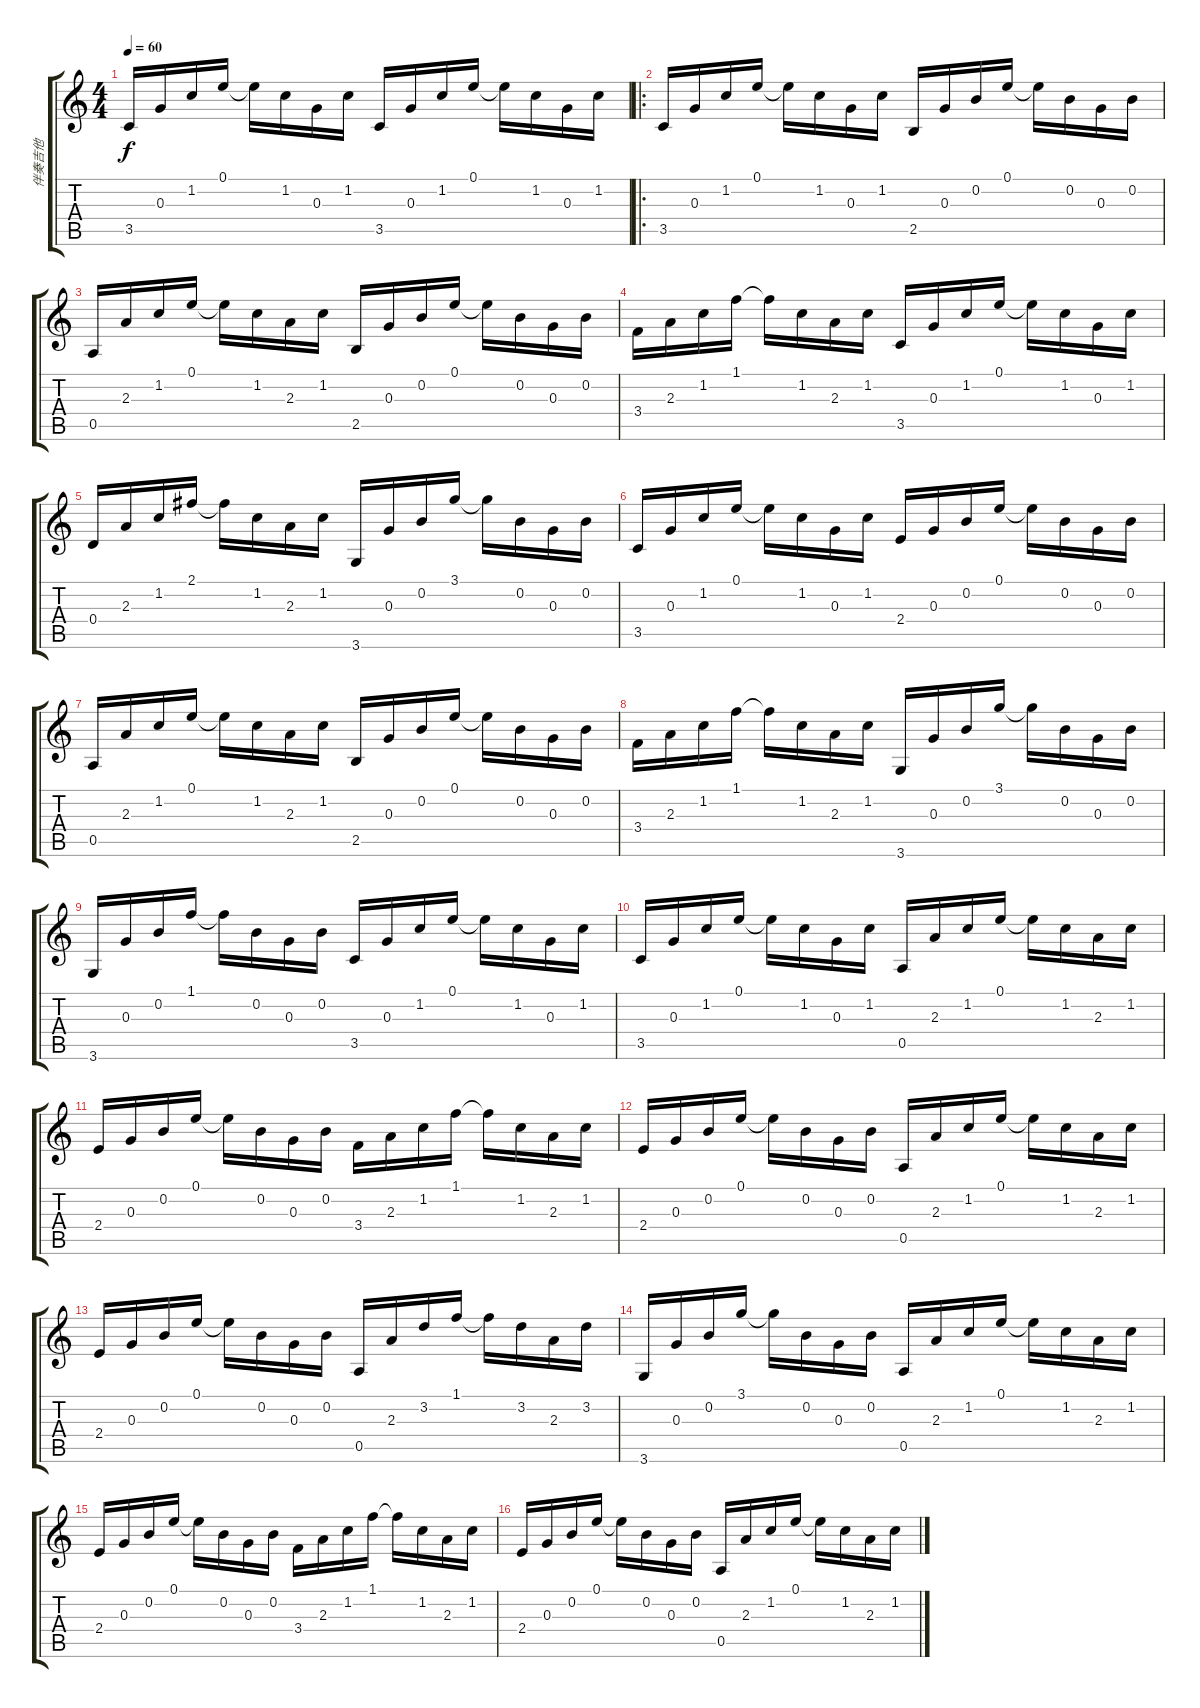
\track ("伴奏吉他" "伴奏吉他") {instrument acousticguitarsteel}
\staff {score tabs}
\tuning (E4 B3 G3 D3 A2 E2) {hide}
\ts (4 4)
\tempo 60
\clef g2
\ks c
3.5.16{dy f instrument acousticguitarsteel} 0.3.16 1.2.16 0.1.16 0.1{t}.16 1.2.16 0.3.16 1.2.16 3.5.16 0.3.16 1.2.16 0.1.16 0.1{t}.16 1.2.16 0.3.16 1.2.16 |
\ro
3.5.16 0.3.16 1.2.16 0.1.16 0.1{t}.16 1.2.16 0.3.16 1.2.16 2.5.16 0.3.16 0.2.16 0.1.16 0.1{t}.16 0.2.16 0.3.16 0.2.16 |
0.5.16 2.3.16 1.2.16 0.1.16 0.1{t}.16 1.2.16 2.3.16 1.2.16 2.5.16 0.3.16 0.2.16 0.1.16 0.1{t}.16 0.2.16 0.3.16 0.2.16 |
3.4.16 2.3.16 1.2.16 1.1.16 1.1{t}.16 1.2.16 2.3.16 1.2.16 3.5.16 0.3.16 1.2.16 0.1.16 0.1{t}.16 1.2.16 0.3.16 1.2.16 |
0.4.16 2.3.16 1.2.16 2.1.16 2.1{t}.16 1.2.16 2.3.16 1.2.16 3.6.16 0.3.16 0.2.16 3.1.16 3.1{t}.16 0.2.16 0.3.16 0.2.16 |
3.5.16 0.3.16 1.2.16 0.1.16 0.1{t}.16 1.2.16 0.3.16 1.2.16 2.4.16 0.3.16 0.2.16 0.1.16 0.1{t}.16 0.2.16 0.3.16 0.2.16 |
0.5.16 2.3.16 1.2.16 0.1.16 0.1{t}.16 1.2.16 2.3.16 1.2.16 2.5.16 0.3.16 0.2.16 0.1.16 0.1{t}.16 0.2.16 0.3.16 0.2.16 |
3.4.16 2.3.16 1.2.16 1.1.16 1.1{t}.16 1.2.16 2.3.16 1.2.16 3.6.16 0.3.16 0.2.16 3.1.16 3.1{t}.16 0.2.16 0.3.16 0.2.16 |
3.6.16 0.3.16 0.2.16 1.1.16 1.1{t}.16 0.2.16 0.3.16 0.2.16 3.5.16 0.3.16 1.2.16 0.1.16 0.1{t}.16 1.2.16 0.3.16 1.2.16 |
3.5.16 0.3.16 1.2.16 0.1.16 0.1{t}.16 1.2.16 0.3.16 1.2.16 0.5.16 2.3.16 1.2.16 0.1.16 0.1{t}.16 1.2.16 2.3.16 1.2.16 |
2.4.16 0.3.16 0.2.16 0.1.16 0.1{t}.16 0.2.16 0.3.16 0.2.16 3.4.16 2.3.16 1.2.16 1.1.16 1.1{t}.16 1.2.16 2.3.16 1.2.16 |
2.4.16 0.3.16 0.2.16 0.1.16 0.1{t}.16 0.2.16 0.3.16 0.2.16 0.5.16 2.3.16 1.2.16 0.1.16 0.1{t}.16 1.2.16 2.3.16 1.2.16 |
2.4.16 0.3.16 0.2.16 0.1.16 0.1{t}.16 0.2.16 0.3.16 0.2.16 0.5.16 2.3.16 3.2.16 1.1.16 1.1{t}.16 3.2.16 2.3.16 3.2.16 |
3.6.16 0.3.16 0.2.16 3.1.16 3.1{t}.16 0.2.16 0.3.16 0.2.16 0.5.16 2.3.16 1.2.16 0.1.16 0.1{t}.16 1.2.16 2.3.16 1.2.16 |
2.4.16 0.3.16 0.2.16 0.1.16 0.1{t}.16 0.2.16 0.3.16 0.2.16 3.4.16 2.3.16 1.2.16 1.1.16 1.1{t}.16 1.2.16 2.3.16 1.2.16 |
2.4.16 0.3.16 0.2.16 0.1.16 0.1{t}.16 0.2.16 0.3.16 0.2.16 0.5.16 2.3.16 1.2.16 0.1.16 0.1{t}.16 1.2.16 2.3.16 1.2.16
